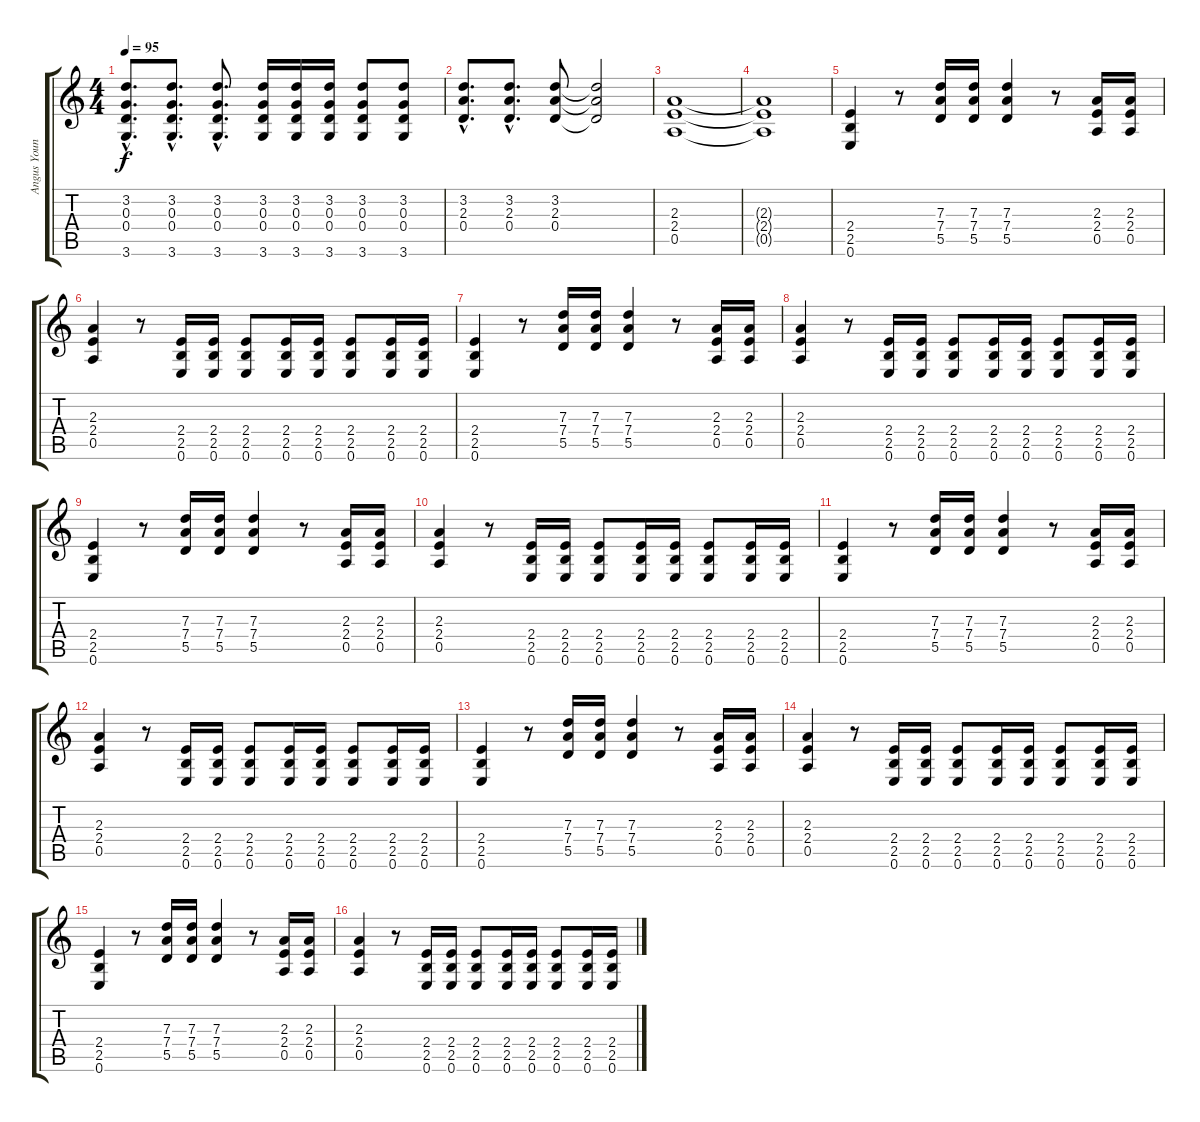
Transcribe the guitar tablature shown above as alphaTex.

\track ("Angus Young" "Angus Youn") {instrument overdrivenguitar}
\staff {score tabs}
\tuning (E4 B3 G3 D3 A2 E2) {hide}
\ts (4 4)
\tempo 95
\clef g2
\ks c
(3.2{hac} 0.3{hac} 0.4{hac} 3.6{hac}).8{d dy f} (3.2{hac} 0.3{hac} 0.4{hac} 3.6{hac}).8{d} (3.2{hac} 0.3{hac} 0.4{hac} 3.6{hac}).8{d} (3.2 0.3 0.4 3.6).16 (3.2 0.3 0.4 3.6).16 (3.2 0.3 0.4 3.6).16 (3.2 0.3 0.4 3.6).8 (3.2 0.3 0.4 3.6).8 |
(3.2{hac} 2.3{hac} 0.4{hac}).8{d} (3.2{hac} 2.3{hac} 0.4{hac}).8{d} (3.2 2.3 0.4).8 (3.2{t} 2.3{t} 0.4{t}).2 |
(2.3 2.4 0.5).1 |
(2.3{t} 2.4{t} 0.5{t}).1 |
(2.4 2.5 0.6).4 r.8 (7.3 7.4 5.5).16 (7.3 7.4 5.5).16 (7.3 7.4 5.5).4 r.8 (2.3 2.4 0.5).16 (2.3 2.4 0.5).16 |
(2.3 2.4 0.5).4 r.8 (2.4 2.5 0.6).16 (2.4 2.5 0.6).16 (2.4 2.5 0.6).8 (2.4 2.5 0.6).16 (2.4 2.5 0.6).16 (2.4 2.5 0.6).8 (2.4 2.5 0.6).16 (2.4 2.5 0.6).16 |
(2.4 2.5 0.6).4 r.8 (7.3 7.4 5.5).16 (7.3 7.4 5.5).16 (7.3 7.4 5.5).4 r.8 (2.3 2.4 0.5).16 (2.3 2.4 0.5).16 |
(2.3 2.4 0.5).4 r.8 (2.4 2.5 0.6).16 (2.4 2.5 0.6).16 (2.4 2.5 0.6).8 (2.4 2.5 0.6).16 (2.4 2.5 0.6).16 (2.4 2.5 0.6).8 (2.4 2.5 0.6).16 (2.4 2.5 0.6).16 |
(2.4 2.5 0.6).4 r.8 (7.3 7.4 5.5).16 (7.3 7.4 5.5).16 (7.3 7.4 5.5).4 r.8 (2.3 2.4 0.5).16 (2.3 2.4 0.5).16 |
(2.3 2.4 0.5).4 r.8 (2.4 2.5 0.6).16 (2.4 2.5 0.6).16 (2.4 2.5 0.6).8 (2.4 2.5 0.6).16 (2.4 2.5 0.6).16 (2.4 2.5 0.6).8 (2.4 2.5 0.6).16 (2.4 2.5 0.6).16 |
(2.4 2.5 0.6).4 r.8 (7.3 7.4 5.5).16 (7.3 7.4 5.5).16 (7.3 7.4 5.5).4 r.8 (2.3 2.4 0.5).16 (2.3 2.4 0.5).16 |
(2.3 2.4 0.5).4 r.8 (2.4 2.5 0.6).16 (2.4 2.5 0.6).16 (2.4 2.5 0.6).8 (2.4 2.5 0.6).16 (2.4 2.5 0.6).16 (2.4 2.5 0.6).8 (2.4 2.5 0.6).16 (2.4 2.5 0.6).16 |
(2.4 2.5 0.6).4 r.8 (7.3 7.4 5.5).16 (7.3 7.4 5.5).16 (7.3 7.4 5.5).4 r.8 (2.3 2.4 0.5).16 (2.3 2.4 0.5).16 |
(2.3 2.4 0.5).4 r.8 (2.4 2.5 0.6).16 (2.4 2.5 0.6).16 (2.4 2.5 0.6).8 (2.4 2.5 0.6).16 (2.4 2.5 0.6).16 (2.4 2.5 0.6).8 (2.4 2.5 0.6).16 (2.4 2.5 0.6).16 |
(2.4 2.5 0.6).4 r.8 (7.3 7.4 5.5).16 (7.3 7.4 5.5).16 (7.3 7.4 5.5).4 r.8 (2.3 2.4 0.5).16 (2.3 2.4 0.5).16 |
(2.3 2.4 0.5).4 r.8 (2.4 2.5 0.6).16 (2.4 2.5 0.6).16 (2.4 2.5 0.6).8 (2.4 2.5 0.6).16 (2.4 2.5 0.6).16 (2.4 2.5 0.6).8 (2.4 2.5 0.6).16 (2.4 2.5 0.6).16
